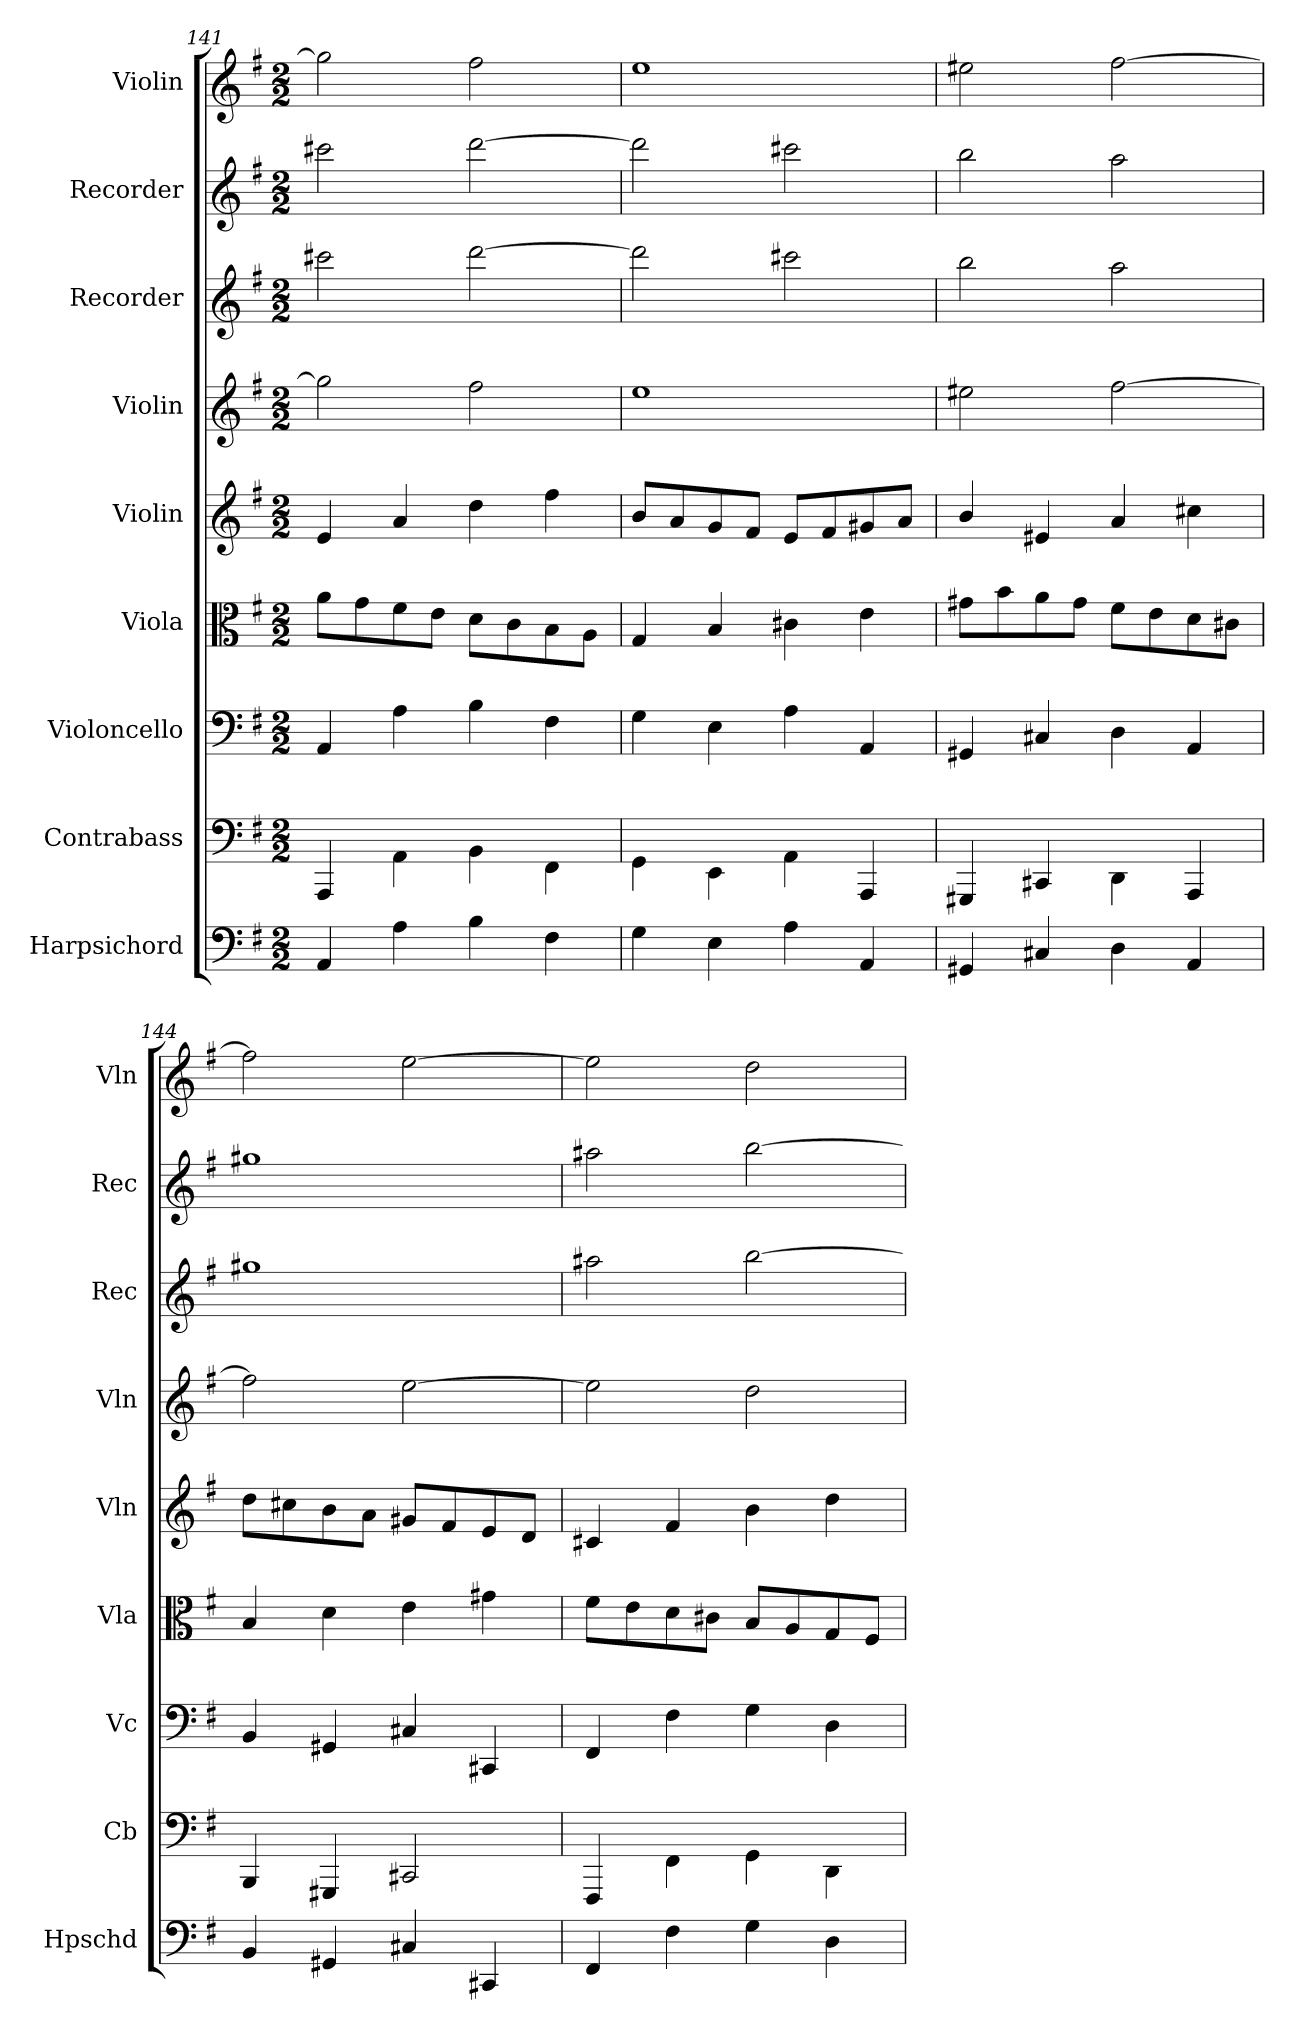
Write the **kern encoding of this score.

**kern	**kern	**kern	**kern	**kern	**kern	**kern	**kern	**kern
*part9	*part8	*part7	*part6	*part5	*part4	*part3	*part2	*part1
*staff9	*staff8	*staff7	*staff6	*staff5	*staff4	*staff3	*staff2	*staff1
*I"Harpsichord	*I"Contrabass	*I"Violoncello	*I"Viola	*I"Violin	*I"Violin	*I"Recorder	*I"Recorder	*I"Violin
*I'Hpschd	*I'Cb	*I'Vc	*I'Vla	*I'Vln	*I'Vln	*I'Rec	*I'Rec	*I'Vln
*clefF4	*clefF4	*clefF4	*clefC3	*clefG2	*clefG2	*clefG2	*clefG2	*clefG2
*	*ITrd7c12	*	*	*	*	*	*	*
*k[f#]	*k[f#]	*k[f#]	*k[f#]	*k[f#]	*k[f#]	*k[f#]	*k[f#]	*k[f#]
*G:	*G:	*G:	*G:	*G:	*G:	*G:	*G:	*G:
*M2/2	*M2/2	*M2/2	*M2/2	*M2/2	*M2/2	*M2/2	*M2/2	*M2/2
=141	=141	=141	=141	=141	=141	=141	=141	=141
4AA/	4AAAA/	4AA/	8a\L	4e/	2gg\]	2ccc#X\	2ccc#X\	2gg\]
.	.	.	8g\	.	.	.	.	.
4A\	4AAA\	4A\	8f#\	4a/	.	.	.	.
.	.	.	8e\J	.	.	.	.	.
4B\	4BBB\	4B\	8d\L	4dd\	2ff#\	[2ddd\	[2ddd\	2ff#\
.	.	.	8c\	.	.	.	.	.
4F#\	4FFF#\	4F#\	8B\	4ff#\	.	.	.	.
.	.	.	8A\J	.	.	.	.	.
=142	=142	=142	=142	=142	=142	=142	=142	=142
4G\	4GGG\	4G\	4G/	8b/L	1ee\	2ddd\]	2ddd\]	1ee\
.	.	.	.	8a/	.	.	.	.
4E\	4EEE\	4E\	4B/	8g/	.	.	.	.
.	.	.	.	8f#/J	.	.	.	.
4A\	4AAA\	4A\	4c#X\	8e/L	.	2ccc#X\	2ccc#X\	.
.	.	.	.	8f#/	.	.	.	.
4AA/	4AAAA/	4AA/	4e\	8g#X/	.	.	.	.
.	.	.	.	8a/J	.	.	.	.
=143	=143	=143	=143	=143	=143	=143	=143	=143
4GG#X/	4GGGG#X/	4GG#X/	8g#X\L	4b/	2ee#X\	2bb\	2bb\	2ee#X\
.	.	.	8b\	.	.	.	.	.
4C#X/	4CCC#X/	4C#X/	8a\	4e#X/	.	.	.	.
.	.	.	8g#\J	.	.	.	.	.
4D\	4DDD\	4D\	8f#\L	4a/	[2ff#\	2aa\	2aa\	[2ff#\
.	.	.	8e\	.	.	.	.	.
4AA/	4AAAA/	4AA/	8d\	4cc#X\	.	.	.	.
.	.	.	8c#X\J	.	.	.	.	.
=144	=144	=144	=144	=144	=144	=144	=144	=144
4BB/	4BBBB/	4BB/	4B/	8dd\L	2ff#\]	1gg#X\	1gg#X\	2ff#\]
.	.	.	.	8cc#X\	.	.	.	.
4GG#X/	4GGGG#X/	4GG#X/	4d\	8b\	.	.	.	.
.	.	.	.	8a\J	.	.	.	.
4C#X/	2CCC#X/	4C#X/	4e\	8g#X/L	[2ee\	.	.	[2ee\
.	.	.	.	8f#/	.	.	.	.
4CC#X/	.	4CC#X/	4g#X\	8e/	.	.	.	.
.	.	.	.	8d/J	.	.	.	.
=145	=145	=145	=145	=145	=145	=145	=145	=145
4FF#/	4FFFF#/	4FF#/	8f#\L	4c#X/	2ee\]	2aa#X\	2aa#X\	2ee\]
.	.	.	8e\	.	.	.	.	.
4F#\	4FFF#\	4F#\	8d\	4f#/	.	.	.	.
.	.	.	8c#X\J	.	.	.	.	.
4G\	4GGG\	4G\	8B/L	4b\	2dd\	[2bb\	[2bb\	2dd\
.	.	.	8A/	.	.	.	.	.
4D\	4DDD\	4D\	8G/	4dd\	.	.	.	.
.	.	.	8F#/J	.	.	.	.	.
=	=	=	=	=	=	=	=	=
*-	*-	*-	*-	*-	*-	*-	*-	*-
